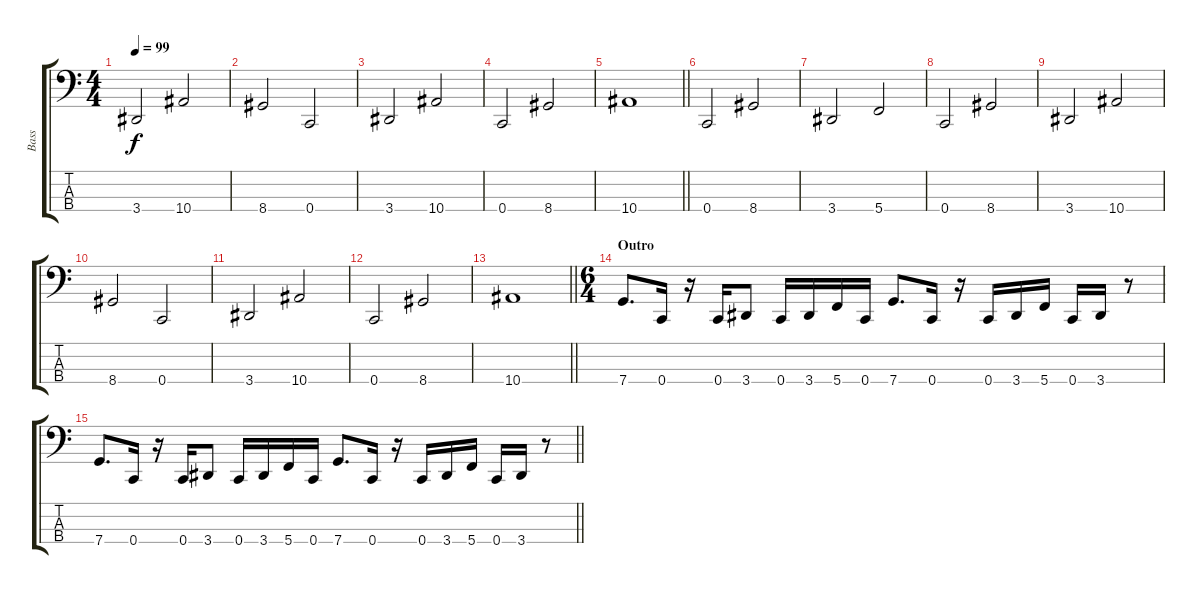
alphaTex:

\track ("Bass" "Bass") {instrument electricbasspick}
\staff {score tabs}
\tuning (F2 C2 G1 C1) {hide}
\ts (4 4)
\tempo 99
\clef f4
\ks c
3.4.2{dy f} 10.4.2 |
8.4.2 0.4.2 |
3.4.2 10.4.2 |
0.4.2 8.4.2 |
\barLineRight lightlight
10.4.1 |
0.4.2 8.4.2 |
3.4.2 5.4.2 |
0.4.2 8.4.2 |
3.4.2 10.4.2 |
8.4.2 0.4.2 |
3.4.2 10.4.2 |
0.4.2 8.4.2 |
\barLineRight lightlight
10.4.1 |
\ts (6 4)
\section ("" "Outro")
7.4.8{d} 0.4.16 r.16 0.4.16 3.4.8 0.4.16 3.4.16 5.4.16 0.4.16 7.4.8{d} 0.4.16 r.16 0.4.16 3.4.16 5.4.16 0.4.16 3.4.16 r.8 |
\barLineRight lightlight
7.4.8{d} 0.4.16 r.16 0.4.16 3.4.8 0.4.16 3.4.16 5.4.16 0.4.16 7.4.8{d} 0.4.16 r.16 0.4.16 3.4.16 5.4.16 0.4.16 3.4.16 r.8
